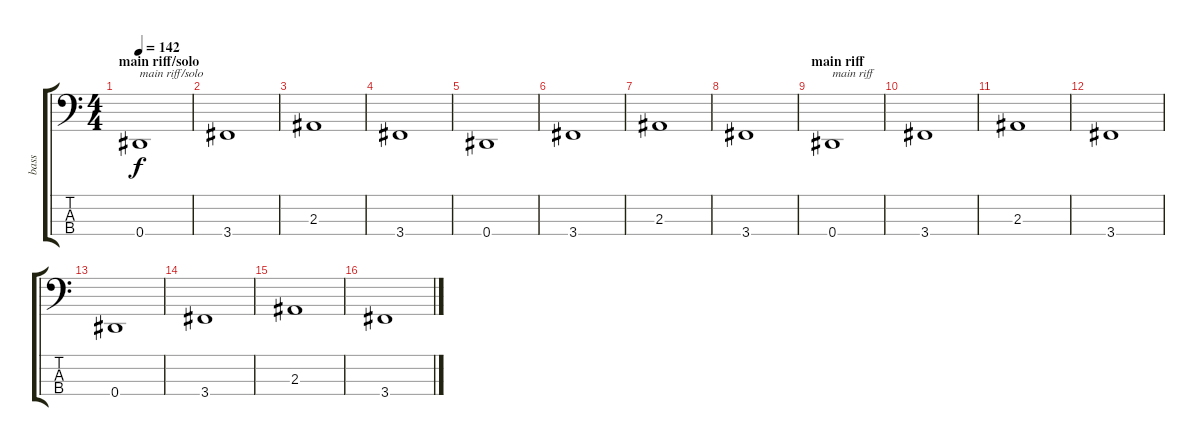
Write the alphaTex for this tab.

\track ("bass" "bass") {instrument electricbasspick}
\staff {score tabs}
\tuning (Gb2 Db2 Ab1 Eb1) {hide}
\ts (4 4)
\section ("" "main riff/solo")
\tempo 142
\clef f4
\ks c
0.4.1{txt "main riff/solo" dy f} |
3.4.1 |
2.3.1 |
3.4.1 |
0.4.1 |
3.4.1 |
2.3.1 |
3.4.1 |
\section ("" "main riff")
0.4.1{txt "main riff"} |
3.4.1 |
2.3.1 |
3.4.1 |
0.4.1 |
3.4.1 |
2.3.1 |
3.4.1
